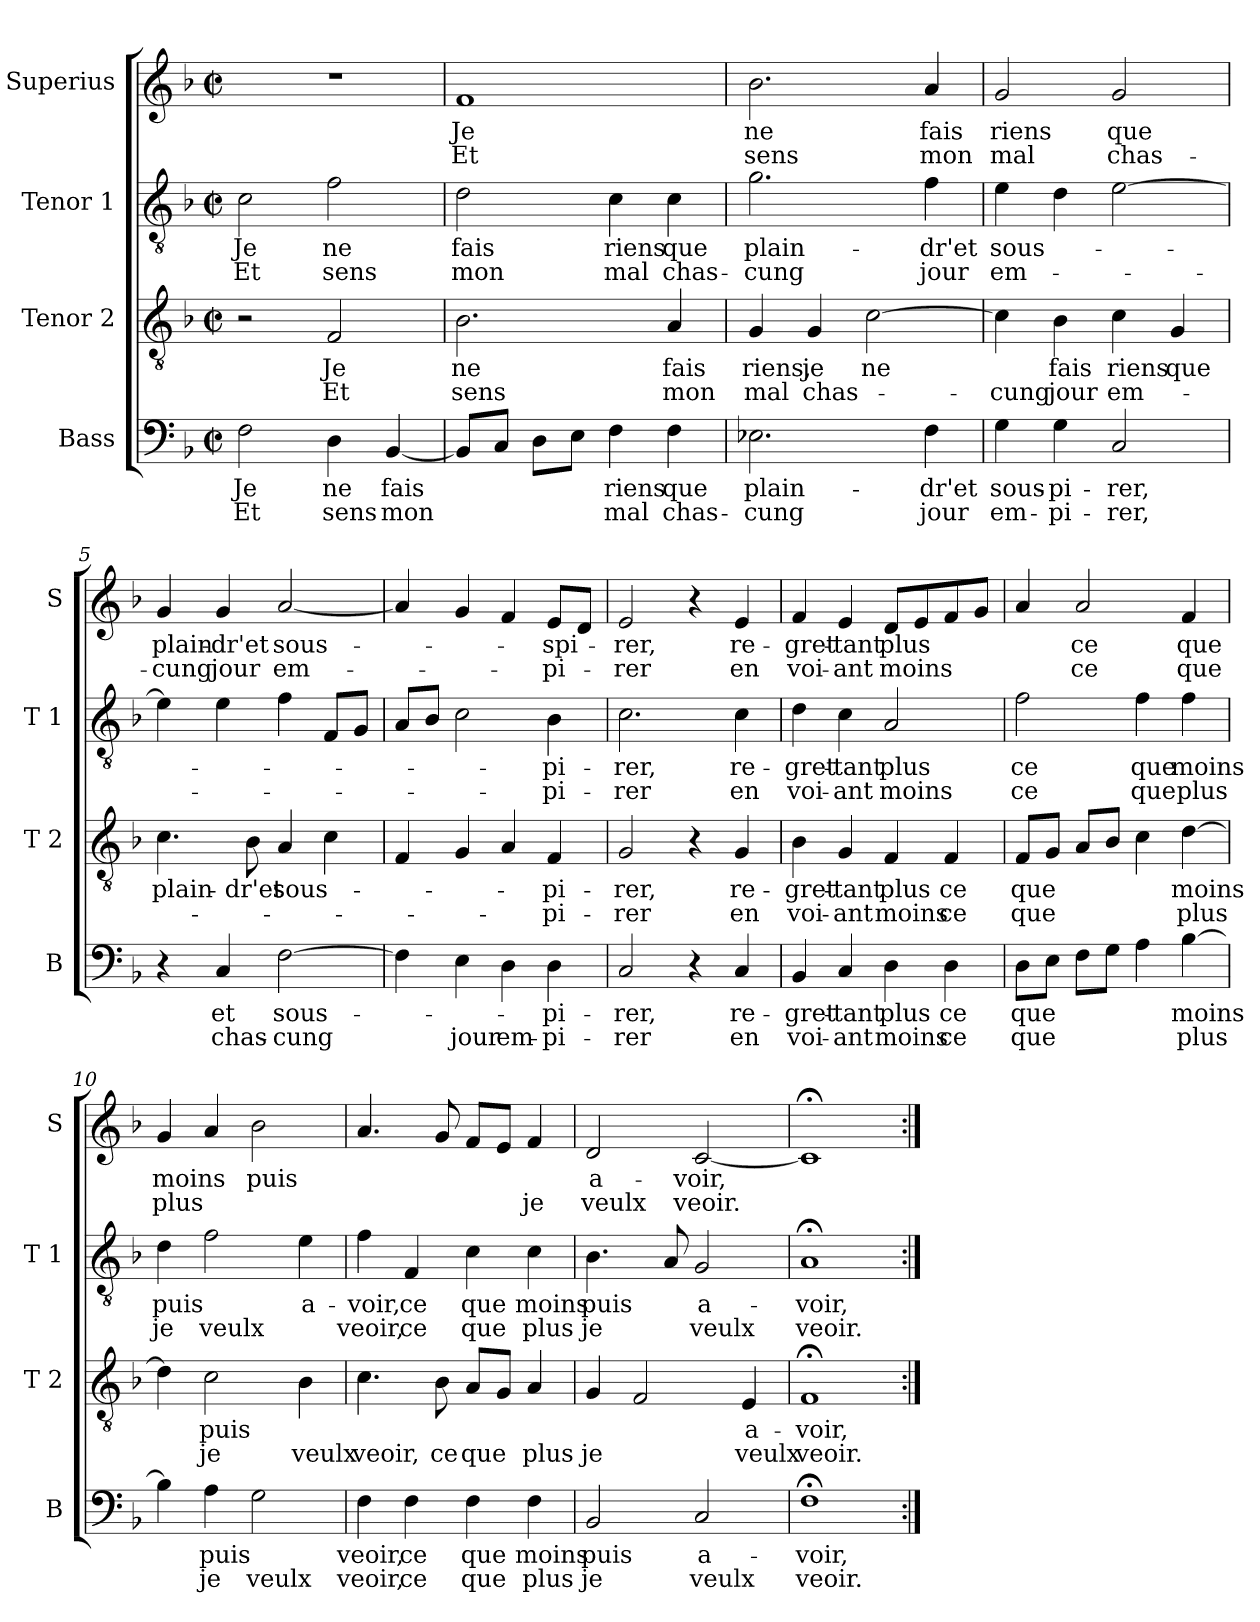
**kern	**text	**text	**kern	**text	**text	**kern	**text	**text	**kern	**text	**text
*part4	*part4	*part4	*part3	*part3	*part3	*part2	*part2	*part2	*part1	*part1	*part1
*staff4	*staff4	*staff4	*staff3	*staff3	*staff3	*staff2	*staff2	*staff2	*staff1	*staff1	*staff1
*I"Bass	*	*	*I"Tenor 2	*	*	*I"Tenor 1	*	*	*I"Superius	*	*
*I'B	*	*	*I'T 2	*	*	*I'T 1	*	*	*I'S	*	*
*clefF4	*	*	*clefGv2	*	*	*clefGv2	*	*	*clefG2	*	*
*k[b-]	*	*	*k[b-]	*	*	*k[b-]	*	*	*k[b-]	*	*
*F:	*	*	*F:	*	*	*F:	*	*	*F:	*	*
*M2/2	*	*	*M2/2	*	*	*M2/2	*	*	*M2/2	*	*
*met(c|)	*	*	*met(c|)	*	*	*met(c|)	*	*	*met(c|)	*	*
=1	=1	=1	=1	=1	=1	=1	=1	=1	=1	=1	=1
2F\	Je	Et	2r	.	.	2c\	Je	Et	1r	.	.
4D\	ne	sens	2F/	Je	Et	2f\	ne	sens	.	.	.
[4BB-/	fais	mon	.	.	.	.	.	.	.	.	.
=2	=2	=2	=2	=2	=2	=2	=2	=2	=2	=2	=2
8BB-/L]	.	.	2.B-\	ne	sens	2d\	fais	mon	1f	Je	Et
8C/J	.	.	.	.	.	.	.	.	.	.	.
8D\L	.	.	.	.	.	.	.	.	.	.	.
8E\J	.	.	.	.	.	.	.	.	.	.	.
4F\	riens	mal	.	.	.	4c\	riens	mal	.	.	.
4F\	que	chas-	4A/	fais	mon	4c\	que	chas-	.	.	.
=3	=3	=3	=3	=3	=3	=3	=3	=3	=3	=3	=3
2.E-X\	plain-	-cung	4G/	riens,	mal	2.g\	plain-	-cung	2.b-\	ne	sens
.	.	.	4G/	je	chas-	.	.	.	.	.	.
.	.	.	[2c\	ne	.	.	.	.	.	.	.
4F\	-dr'et	jour	.	.	.	4f\	-dr'et	jour	4a/	fais	mon
=4	=4	=4	=4	=4	=4	=4	=4	=4	=4	=4	=4
4G\	sous-	em-	4c\]	.	-cung	4e\	sous-	em-	2g/	riens	mal
4G\	-pi-	-pi-	4B-\	fais	jour	4d\	.	.	.	.	.
2C/	-rer,	-rer,	4c\	riens	em-	[2e\	.	.	2g/	que	chas-
.	.	.	4G/	que	.	.	.	.	.	.	.
=5	=5	=5	=5	=5	=5	=5	=5	=5	=5	=5	=5
4r	.	.	4.c\	plain-	.	4e\]	.	.	4g/	plain-	-cung
4C/	et	chas-	.	.	.	4e\	.	.	4g/	-dr'et	jour
.	.	.	8B-\	-dr'et	.	.	.	.	.	.	.
[2F\	sous-	-cung	4A/	sous-	.	4f\	.	.	[2a/	sous-	em-
.	.	.	4c\	.	.	8F/L	.	.	.	.	.
.	.	.	.	.	.	8G/J	.	.	.	.	.
!!LO:LB:g=z
=6	=6	=6	=6	=6	=6	=6	=6	=6	=6	=6	=6
4F\]	.	.	4F/	.	.	8A/L	.	.	4a/]	.	.
.	.	.	.	.	.	8B-/J	.	.	.	.	.
4E\	.	jour	4G/	.	.	2c\	.	.	4g/	.	.
4D\	.	em-	4A/	.	.	.	.	.	4f/	.	.
4D\	-pi-	-pi-	4F/	-pi-	-pi-	4B-\	-pi-	-pi-	8e/L	-spi-	-pi-
.	.	.	.	.	.	.	.	.	8d/J	.	.
=7	=7	=7	=7	=7	=7	=7	=7	=7	=7	=7	=7
2C/	-rer,	-rer	2G/	-rer,	-rer	2.c\	-rer,	-rer	2e/	-rer,	-rer
4r	.	.	4r	.	.	.	.	.	4r	.	.
4C/	re-	en	4G/	re-	en	4c\	re-	en	4e/	re-	en
=8	=8	=8	=8	=8	=8	=8	=8	=8	=8	=8	=8
4BB-/	-gret-	voi-	4B-\	-gret-	voi-	4d\	-gret-	voi-	4f/	-gret-	voi-
4C/	-tant	-ant	4G/	-tant	-ant	4c\	-tant	-ant	4e/	-tant	-ant
4D\	plus	moins	4F/	plus	moins	2A/	plus	moins	8d/L	plus	moins
.	.	.	.	.	.	.	.	.	8e/	.	.
4D\	ce	ce	4F/	ce	ce	.	.	.	8f/	.	.
.	.	.	.	.	.	.	.	.	8g/J	.	.
=9	=9	=9	=9	=9	=9	=9	=9	=9	=9	=9	=9
8D\L	que	que	8F/L	que	que	2f\	ce	ce	4a/	.	.
8E\J	.	.	8G/J	.	.	.	.	.	.	.	.
8F\L	.	.	8A/L	.	.	.	.	.	2a/	ce	ce
8G\J	.	.	8B-/J	.	.	.	.	.	.	.	.
4A\	.	.	4c\	.	.	4f\	que	que	.	.	.
[4B-\	moins	plus	[4d\	moins	plus	4f\	moins	plus	4f/	que	que
=10	=10	=10	=10	=10	=10	=10	=10	=10	=10	=10	=10
4B-\]	.	.	4d\]	.	.	4d\	puis	je	4g/	moins	plus
4A\	puis	je	2c\	puis	je	2f\	.	veulx	4a/	.	.
2G\	.	veulx	.	.	.	.	.	.	2b-\	puis	.
.	.	.	4B-\	.	veulx	4e\	a-	.	.	.	.
!!LO:LB:g=z
=11	=11	=11	=11	=11	=11	=11	=11	=11	=11	=11	=11
4F\	veoir,	veoir,	4.c\	.	veoir,	4f\	-voir,	veoir,	4.a/	.	.
4F\	ce	ce	.	.	.	4F/	ce	ce	.	.	.
.	.	.	8B-\	.	ce	.	.	.	8g/	.	.
4F\	que	que	8A/L	.	que	4c\	que	que	8f/L	.	.
.	.	.	8G/J	.	.	.	.	.	8e/J	.	.
4F\	moins	plus	4A/	.	plus	4c\	moins	plus	4f/	.	je
=12	=12	=12	=12	=12	=12	=12	=12	=12	=12	=12	=12
2BB-/	puis	je	4G/	.	je	4.B-\	puis	je	2d/	a-	veulx
.	.	.	2F/	.	.	.	.	.	.	.	.
.	.	.	.	.	.	8A/	.	.	.	.	.
2C/	a-	veulx	.	.	.	2G/	a-	veulx	[2c/	-voir,	veoir.
.	.	.	4E/	a-	veulx	.	.	.	.	.	.
=13	=13	=13	=13	=13	=13	=13	=13	=13	=13	=13	=13
1F;<	-voir,	veoir.	1F;<	-voir,	veoir.-	1A;<	-voir,	veoir.	1c;<]	.	.
=:|!	=:|!	=:|!	=:|!	=:|!	=:|!	=:|!	=:|!	=:|!	=:|!	=:|!	=:|!
*-	*-	*-	*-	*-	*-	*-	*-	*-	*-	*-	*-
